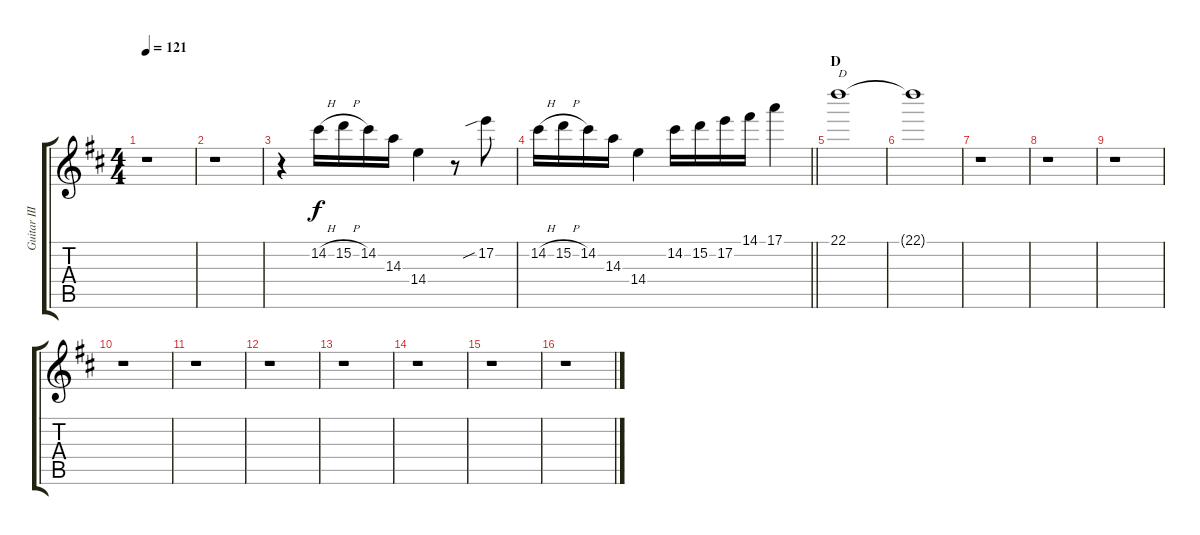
\track ("Guitar III" "Guitar III") {instrument overdrivenguitar}
\staff {score tabs}
\tuning (E4 B3 G3 D3 A2 E2) {hide}
\ts (4 4)
\tempo 121
\clef g2
\ks d
r.1{dy f} |
r.1 |
r.4 14.2{h}.16 15.2{h}.16 14.2.16 14.3.16 14.4.4 r.8 17.2{sib}.8 |
\barLineRight lightlight
14.2{h}.16 15.2{h}.16 14.2.16 14.3.16 14.4.4 14.2.16 15.2.16 17.2.16 14.1.16 17.1.4 |
\section ("" "D")
22.1.1{txt "D"} |
22.1{t}.1 |
r.1 |
r.1 |
r.1 |
r.1 |
r.1 |
r.1 |
r.1 |
r.1 |
r.1 |
r.1
